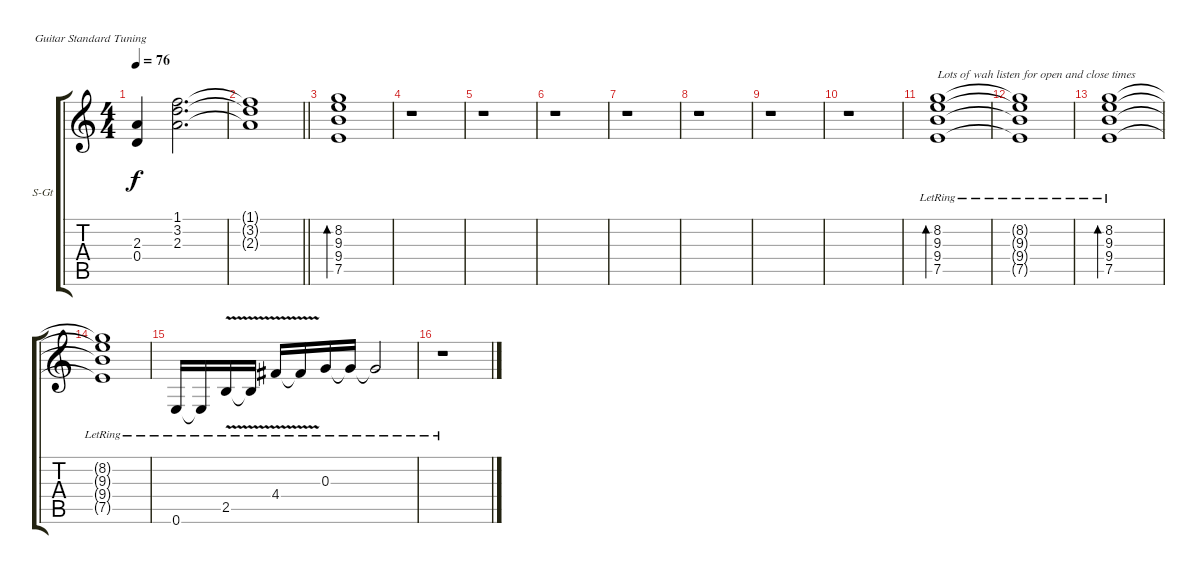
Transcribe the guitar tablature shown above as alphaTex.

\bracketExtendMode groupsimilarinstruments
\firstSystemTrackNameOrientation horizontal
\otherSystemsTrackNameOrientation horizontal
\track ("Guitar 1" "S-Gt") {instrument acousticguitarsteel}
\staff {score tabs}
\tuning (E4 B3 G3 D3 A2 E2)
\ts (4 4)
\tempo 76
\clef g2
\ks c
(2.3 0.4).4{dy f} (1.1 3.2 2.3).2{d} |
\barLineRight lightlight
(1.1{t} 3.2{t} 2.3{t}).1 |
(8.2 9.3 9.4 7.5).1{bd 120} |
r.1 |
r.1 |
r.1 |
r.1 |
r.1 |
r.1 |
r.1 |
(8.2{lr} 9.3{lr} 9.4{lr} 7.5{lr}).1{bd 120 txt "Lots of wah listen for open and close times"} |
(8.2{lr t} 9.3{lr t} 9.4{lr t} 7.5{lr t}).1 |
(8.2{lr} 9.3{lr} 9.4{lr} 7.5{lr}).1{bd 120} |
(8.2{lr t} 9.3{lr t} 9.4{lr t} 7.5{lr t}).1 |
0.6{lr}.16 0.6{lr t}.16 2.5{v lr}.16 2.5{v lr t}.16 4.4{v lr}.16 4.4{v lr t}.16 0.3{lr}.16 0.3{lr t}.16 0.3{lr t}.2 |
r.1
